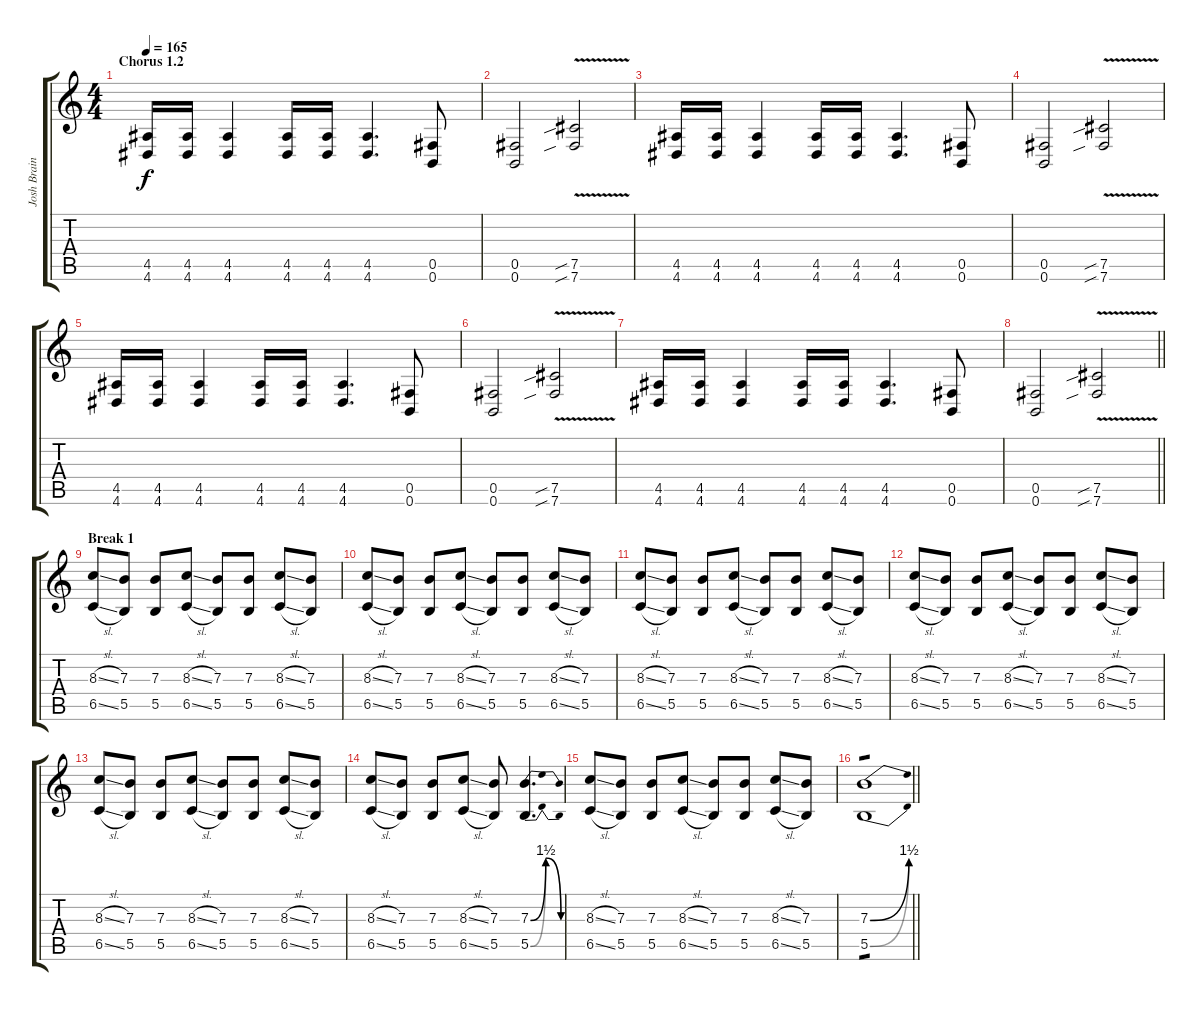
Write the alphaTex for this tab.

\track ("Josh Brainard" "Josh Brain") {instrument distortionguitar}
\staff {score tabs}
\tuning (Db4 Ab3 E3 B2 Gb2 B1) {hide}
\ts (4 4)
\section ("" "Chorus 1.2")
\tempo 165
\clef g2
\ks c
(4.5 4.6).16{dy f} (4.5 4.6).16 (4.5 4.6).4 (4.5 4.6).16 (4.5 4.6).16 (4.5 4.6).4{d} (0.5 0.6).8 |
(0.5 0.6).2 (7.5{v sib} 7.6{v sib}).2 |
(4.5 4.6).16 (4.5 4.6).16 (4.5 4.6).4 (4.5 4.6).16 (4.5 4.6).16 (4.5 4.6).4{d} (0.5 0.6).8 |
(0.5 0.6).2 (7.5{v sib} 7.6{v sib}).2 |
(4.5 4.6).16 (4.5 4.6).16 (4.5 4.6).4 (4.5 4.6).16 (4.5 4.6).16 (4.5 4.6).4{d} (0.5 0.6).8 |
(0.5 0.6).2 (7.5{v sib} 7.6{v sib}).2 |
(4.5 4.6).16 (4.5 4.6).16 (4.5 4.6).4 (4.5 4.6).16 (4.5 4.6).16 (4.5 4.6).4{d} (0.5 0.6).8 |
\barLineRight lightlight
(0.5 0.6).2 (7.5{v sib} 7.6{v sib}).2 |
\section ("" "Break 1")
(8.3{sl} 6.5{sl}).8 (7.3 5.5).8 (7.3 5.5).8 (8.3{sl} 6.5{sl}).8 (7.3 5.5).8 (7.3 5.5).8 (8.3{sl} 6.5{sl}).8 (7.3 5.5).8 |
(8.3{sl} 6.5{sl}).8 (7.3 5.5).8 (7.3 5.5).8 (8.3{sl} 6.5{sl}).8 (7.3 5.5).8 (7.3 5.5).8 (8.3{sl} 6.5{sl}).8 (7.3 5.5).8 |
(8.3{sl} 6.5{sl}).8 (7.3 5.5).8 (7.3 5.5).8 (8.3{sl} 6.5{sl}).8 (7.3 5.5).8 (7.3 5.5).8 (8.3{sl} 6.5{sl}).8 (7.3 5.5).8 |
(8.3{sl} 6.5{sl}).8 (7.3 5.5).8 (7.3 5.5).8 (8.3{sl} 6.5{sl}).8 (7.3 5.5).8 (7.3 5.5).8 (8.3{sl} 6.5{sl}).8 (7.3 5.5).8 |
(8.3{sl} 6.5{sl}).8 (7.3 5.5).8 (7.3 5.5).8 (8.3{sl} 6.5{sl}).8 (7.3 5.5).8 (7.3 5.5).8 (8.3{sl} 6.5{sl}).8 (7.3 5.5).8 |
(8.3{sl} 6.5{sl}).8 (7.3 5.5).8 (7.3 5.5).8 (8.3{sl} 6.5{sl}).8 (7.3 5.5).8 (7.3{be (bendrelease 0 0 20 6 30 6 60 0)} 5.5{be (bendrelease 0 0 20 6 30 6 60 0)}).4{d} |
(8.3{sl} 6.5{sl}).8 (7.3 5.5).8 (7.3 5.5).8 (8.3{sl} 6.5{sl}).8 (7.3 5.5).8 (7.3 5.5).8 (8.3{sl} 6.5{sl}).8 (7.3 5.5).8 |
\barLineRight lightlight
(7.3{be (bend 0 0 60 6)} 5.5{be (bend 0 0 60 6)}).1{tp 1}
